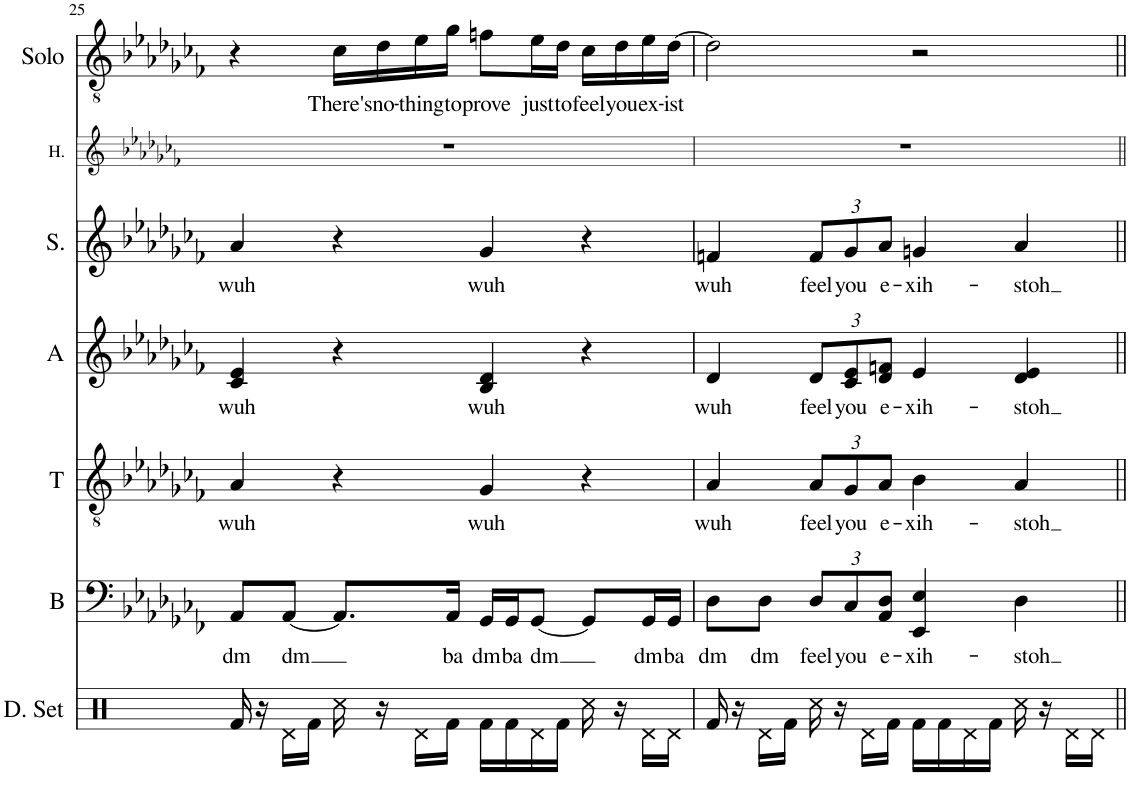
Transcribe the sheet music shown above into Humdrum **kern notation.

**kern	**kern	**text	**kern	**text	**kern	**text	**kern	**text	**kern	**kern	**text
*part7	*part6	*part6	*part5	*part5	*part4	*part4	*part3	*part3	*part2	*part1	*part1
*staff7	*staff6	*staff6	*staff5	*staff5	*staff4	*staff4	*staff3	*staff3	*staff2	*staff1	*staff1
*I"Drumset	*I"Bass	*	*I"Tenor	*	*I"Alto	*	*I"Soprano	*	*I"Harmony	*I"Solo	*
*I'D. Set	*I'B	*	*I'T	*	*I'A	*	*I'S.	*	*I'H.	*I'Solo	*
!!LO:PB:g=z
*clefX	*clefF4	*	*clefGv2	*	*clefG2	*	*clefG2	*	*clefG2	*clefGv2	*
*k[]	*k[b-e-a-d-g-c-f-]	*	*k[b-e-a-d-g-c-f-]	*	*k[b-e-a-d-g-c-f-]	*	*k[b-e-a-d-g-c-f-]	*	*k[b-e-a-d-g-c-f-]	*k[b-e-a-d-g-c-f-]	*
*M4/4	*M4/4	*	*M4/4	*	*M4/4	*	*M4/4	*	*M4/4	*M4/4	*
=25	=25	=25	=25	=25	=25	=25	=25	=25	=25	=25	=25
!	!	!LO:LY:b	!	!LO:LY:b	!	!LO:LY:b	!	!LO:LY:b	!	!	!
16Rf/	8AA-/L	dm	4A-/	wuh	4c-/ 4e-/	wuh	4a-/	wuh	1r	4r	.
16r	.	.	.	.	.	.	.	.	.	.	.
!	!	!LO:LY:b	!	!	!	!	!	!	!	!	!
16Rd\LL	[8AA-/J	dm	.	.	.	.	.	.	.	.	.
16Rf\JJ	.	.	.	.	.	.	.	.	.	.	.
!	!	!	!	!	!	!	!	!	!	!	!LO:LY:b
16Rcc\	8.AA-/L]	.	4r	.	4r	.	4r	.	.	16c-\LL	There's
!	!	!	!	!	!	!	!	!	!	!	!LO:LY:b
16r	.	.	.	.	.	.	.	.	.	16d-\	no-
!	!	!	!	!	!	!	!	!	!	!	!LO:LY:b
16Rd\LL	.	.	.	.	.	.	.	.	.	16e-\	-thing
!	!	!LO:LY:b	!	!	!	!	!	!	!	!	!LO:LY:b
16Rf\JJ	16AA-/Jk	ba	.	.	.	.	.	.	.	16g-\JJ	to
!	!	!LO:LY:b	!	!LO:LY:b	!	!LO:LY:b	!	!LO:LY:b	!	!	!LO:LY:b
16Rf\LL	16GG-/LL	dm	4G-/	wuh	4B-/ 4d-/	wuh	4g-/	wuh	.	8fn\L	prove
!	!	!LO:LY:b	!	!	!	!	!	!	!	!	!
16Rf\	16GG-/J	ba	.	.	.	.	.	.	.	.	.
!	!	!LO:LY:b	!	!	!	!	!	!	!	!	!LO:LY:b
16Rd\	[8GG-/J	dm	.	.	.	.	.	.	.	16e-\L	just
!	!	!	!	!	!	!	!	!	!	!	!LO:LY:b
16Rf\JJ	.	.	.	.	.	.	.	.	.	16d-\JJ	to
!	!	!	!	!	!	!	!	!	!	!	!LO:LY:b
16Rcc\	8GG-/L]	.	4r	.	4r	.	4r	.	.	16c-\LL	feel
!	!	!	!	!	!	!	!	!	!	!	!LO:LY:b
16r	.	.	.	.	.	.	.	.	.	16d-\	you
!	!	!LO:LY:b	!	!	!	!	!	!	!	!	!LO:LY:b
16Rd\LL	16GG-/L	dm	.	.	.	.	.	.	.	16e-\	ex-
!	!	!LO:LY:b	!	!	!	!	!	!	!	!	!LO:LY:b
16Rd\JJ	16GG-/JJ	ba	.	.	.	.	.	.	.	[16d-\JJ	-ist
=26	=26	=26	=26	=26	=26	=26	=26	=26	=26	=26	=26
!	!	!LO:LY:b	!	!LO:LY:b	!	!LO:LY:b	!	!LO:LY:b	!	!	!
16Rf/	8D-\L	dm	4A-/	wuh	4d-/	wuh	4fn/	wuh	1r	2d-\]	.
16r	.	.	.	.	.	.	.	.	.	.	.
!	!	!LO:LY:b	!	!	!	!	!	!	!	!	!
16Rd\LL	8D-\J	dm	.	.	.	.	.	.	.	.	.
16Rf\JJ	.	.	.	.	.	.	.	.	.	.	.
*	*Xbrackettup	*	*	*	*	*	*	*	*	*	*
!	!	!LO:LY:b	!	!	!	!	!	!	!	!	!
*	*	*	*Xbrackettup	*	*	*	*	*	*	*	*
!	!	!	!	!LO:LY:b	!	!	!	!	!	!	!
*	*	*	*	*	*Xbrackettup	*	*	*	*	*	*
!	!	!	!	!	!	!LO:LY:b	!	!	!	!	!
*	*	*	*	*	*	*	*Xbrackettup	*	*	*	*
!	!	!	!	!	!	!	!	!LO:LY:b	!	!	!
16Rcc\	12D-/L	feel	12A-/L	feel	12d-/L	feel	12f/L	feel	.	.	.
16r	.	.	.	.	.	.	.	.	.	.	.
!	!	!LO:LY:b	!	!LO:LY:b	!	!LO:LY:b	!	!LO:LY:b	!	!	!
.	12C-/	you	12G-/	you	12c-/ 12e-/	you	12g-/	you	.	.	.
16Rd\LL	.	.	.	.	.	.	.	.	.	.	.
!	!	!LO:LY:b	!	!LO:LY:b	!	!LO:LY:b	!	!LO:LY:b	!	!	!
.	12AA-/ 12D-/J	e-	12A-/J	e-	12d-/ 12fn/J	e-	12a-/J	e-	.	.	.
16Rf\JJ	.	.	.	.	.	.	.	.	.	.	.
!	!	!LO:LY:b	!	!LO:LY:b	!	!LO:LY:b	!	!LO:LY:b	!	!	!
16Rf\LL	4EE-/ 4E-/	-xih-	4B-\	-xih-	4e-/	-xih-	4gn/	-xih-	.	2r	.
16Rf\	.	.	.	.	.	.	.	.	.	.	.
16Rd\	.	.	.	.	.	.	.	.	.	.	.
16Rf\JJ	.	.	.	.	.	.	.	.	.	.	.
!	!	!LO:LY:b	!	!LO:LY:b	!	!LO:LY:b	!	!LO:LY:b	!	!	!
16Rcc\	4D-\	-stoh	4A-/	-stoh	4d-/ 4e-/	-stoh	4a-/	-stoh	.	.	.
16r	.	.	.	.	.	.	.	.	.	.	.
16Rd\LL	.	.	.	.	.	.	.	.	.	.	.
16Rd\JJ	.	.	.	.	.	.	.	.	.	.	.
=||	=||	=||	=||	=||	=||	=||	=||	=||	=||	=||	=||
*-	*-	*-	*-	*-	*-	*-	*-	*-	*-	*-	*-
